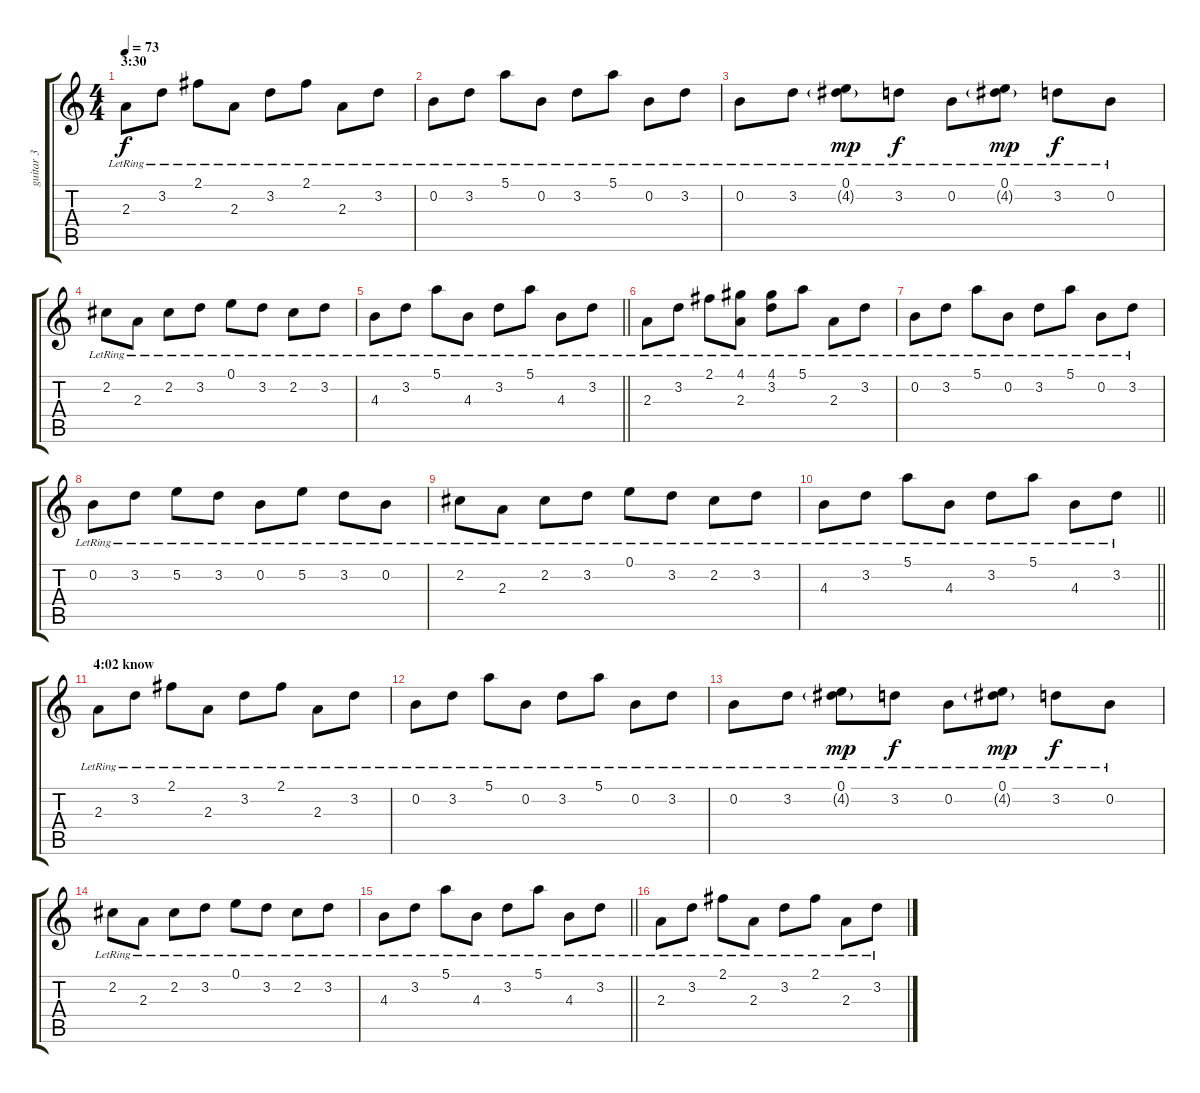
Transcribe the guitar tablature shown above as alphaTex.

\track ("guitar 3" "guitar 3") {instrument acousticguitarsteel}
\staff {score tabs}
\tuning (E4 B3 G3 D3 A2 E2) {hide}
\ts (4 4)
\section ("" "3:30")
\tempo 73
\clef g2
\ks c
2.3{lr}.8{dy f} 3.2{lr}.8 2.1{lr}.8 2.3{lr}.8 3.2{lr}.8 2.1{lr}.8 2.3{lr}.8 3.2{lr}.8 |
0.2{lr}.8 3.2{lr}.8 5.1{lr}.8 0.2{lr}.8 3.2{lr}.8 5.1{lr}.8 0.2{lr}.8 3.2{lr}.8 |
0.2{lr}.8 3.2{lr}.8 (0.1{lr} 4.2{g lr}).8{dy mp} 3.2{lr}.8{dy f} 0.2{lr}.8 (0.1{lr} 4.2{g lr}).8{dy mp} 3.2{lr}.8{dy f} 0.2{lr}.8 |
2.2{lr}.8 2.3{lr}.8 2.2{lr}.8 3.2{lr}.8 0.1{lr}.8 3.2{lr}.8 2.2{lr}.8 3.2{lr}.8 |
\barLineRight lightlight
4.3{lr}.8 3.2{lr}.8 5.1{lr}.8 4.3{lr}.8 3.2{lr}.8 5.1{lr}.8 4.3{lr}.8 3.2{lr}.8 |
2.3{lr}.8 3.2{lr}.8 2.1{lr}.8 (4.1{lr} 2.3{lr}).8 (4.1{lr} 3.2{lr}).8 5.1{lr}.8 2.3{lr}.8 3.2{lr}.8 |
0.2{lr}.8 3.2{lr}.8 5.1{lr}.8 0.2{lr}.8 3.2{lr}.8 5.1{lr}.8 0.2{lr}.8 3.2{lr}.8 |
0.2{lr}.8 3.2{lr}.8 5.2{lr}.8 3.2{lr}.8 0.2{lr}.8 5.2{lr}.8 3.2{lr}.8 0.2{lr}.8 |
2.2{lr}.8 2.3{lr}.8 2.2{lr}.8 3.2{lr}.8 0.1{lr}.8 3.2{lr}.8 2.2{lr}.8 3.2{lr}.8 |
\barLineRight lightlight
4.3{lr}.8 3.2{lr}.8 5.1{lr}.8 4.3{lr}.8 3.2{lr}.8 5.1{lr}.8 4.3{lr}.8 3.2{lr}.8 |
\section ("" "4:02 know")
2.3{lr}.8 3.2{lr}.8 2.1{lr}.8 2.3{lr}.8 3.2{lr}.8 2.1{lr}.8 2.3{lr}.8 3.2{lr}.8 |
0.2{lr}.8 3.2{lr}.8 5.1{lr}.8 0.2{lr}.8 3.2{lr}.8 5.1{lr}.8 0.2{lr}.8 3.2{lr}.8 |
0.2{lr}.8 3.2{lr}.8 (0.1{lr} 4.2{g lr}).8{dy mp} 3.2{lr}.8{dy f} 0.2{lr}.8 (0.1{lr} 4.2{g lr}).8{dy mp} 3.2{lr}.8{dy f} 0.2{lr}.8 |
2.2{lr}.8 2.3{lr}.8 2.2{lr}.8 3.2{lr}.8 0.1{lr}.8 3.2{lr}.8 2.2{lr}.8 3.2{lr}.8 |
\barLineRight lightlight
4.3{lr}.8 3.2{lr}.8 5.1{lr}.8 4.3{lr}.8 3.2{lr}.8 5.1{lr}.8 4.3{lr}.8 3.2{lr}.8 |
2.3{lr}.8 3.2{lr}.8 2.1{lr}.8 2.3{lr}.8 3.2{lr}.8 2.1{lr}.8 2.3{lr}.8 3.2{lr}.8
